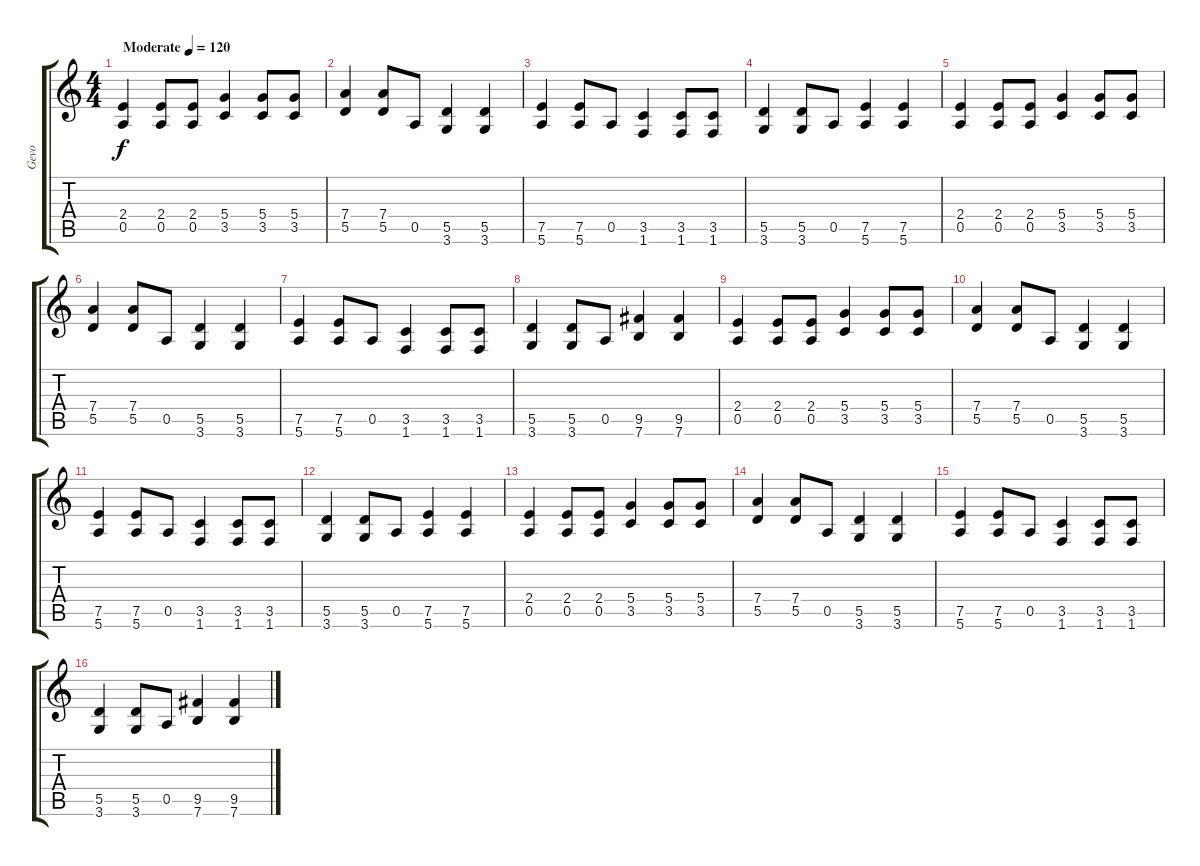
\track ("Gevo" "Gevo") {instrument distortionguitar}
\staff {score tabs}
\tuning (E4 B3 G3 D3 A2 E2) {hide}
\ts (4 4)
\tempo (120 "Moderate")
\clef g2
\ks c
(2.4 0.5).4{dy f instrument distortionguitar} (2.4 0.5).8 (2.4 0.5).8 (5.4 3.5).4 (5.4 3.5).8 (5.4 3.5).8 |
(7.4 5.5).4 (7.4 5.5).8 0.5.8 (5.5 3.6).4 (5.5 3.6).4 |
(7.5 5.6).4 (7.5 5.6).8 0.5.8 (3.5 1.6).4 (3.5 1.6).8 (3.5 1.6).8 |
(5.5 3.6).4 (5.5 3.6).8 0.5.8 (7.5 5.6).4 (7.5 5.6).4 |
(2.4 0.5).4 (2.4 0.5).8 (2.4 0.5).8 (5.4 3.5).4 (5.4 3.5).8 (5.4 3.5).8 |
(7.4 5.5).4 (7.4 5.5).8 0.5.8 (5.5 3.6).4 (5.5 3.6).4 |
(7.5 5.6).4 (7.5 5.6).8 0.5.8 (3.5 1.6).4 (3.5 1.6).8 (3.5 1.6).8 |
(5.5 3.6).4 (5.5 3.6).8 0.5.8 (9.5 7.6).4 (9.5 7.6).4 |
(2.4 0.5).4 (2.4 0.5).8 (2.4 0.5).8 (5.4 3.5).4 (5.4 3.5).8 (5.4 3.5).8 |
(7.4 5.5).4 (7.4 5.5).8 0.5.8 (5.5 3.6).4 (5.5 3.6).4 |
(7.5 5.6).4 (7.5 5.6).8 0.5.8 (3.5 1.6).4 (3.5 1.6).8 (3.5 1.6).8 |
(5.5 3.6).4 (5.5 3.6).8 0.5.8 (7.5 5.6).4 (7.5 5.6).4 |
(2.4 0.5).4 (2.4 0.5).8 (2.4 0.5).8 (5.4 3.5).4 (5.4 3.5).8 (5.4 3.5).8 |
(7.4 5.5).4 (7.4 5.5).8 0.5.8 (5.5 3.6).4 (5.5 3.6).4 |
(7.5 5.6).4 (7.5 5.6).8 0.5.8 (3.5 1.6).4 (3.5 1.6).8 (3.5 1.6).8 |
(5.5 3.6).4 (5.5 3.6).8 0.5.8 (9.5 7.6).4 (9.5 7.6).4
